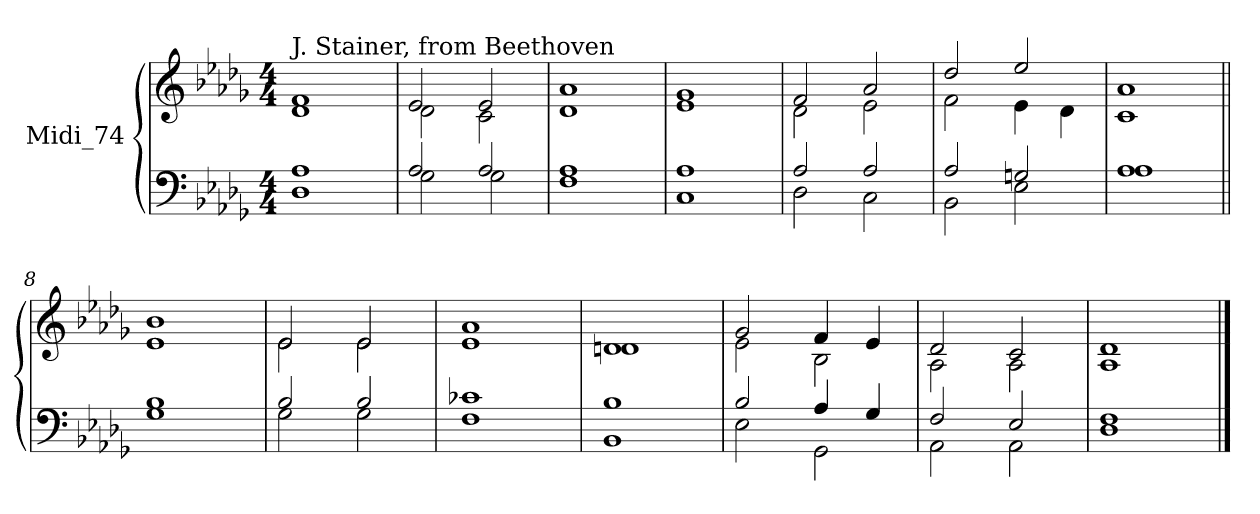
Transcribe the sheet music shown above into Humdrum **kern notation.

**kern	**kern
*part2	*part1
*staff2	*staff1
*I"Midi_74	*I"Midi_74
*clefF4	*clefG2
*k[b-e-a-d-g-]	*k[b-e-a-d-g-]
*D-:	*D-:
*M4/4	*M4/4
=1	=1
*^	*^
!	!	!LO:TX:a:t=J. Stainer, from Beethoven	!
1A-/	1D-\	1f/	1d-\
=2	=2	=2	=2
2A-/	2G-\	2e-/	2d-\
2A-/	2G-\	2e-/	2c\
=3	=3	=3	=3
1A-/	1F\	1a-/	1d-\
=4	=4	=4	=4
1A-/	1C\	1g-/	1e-\
=5	=5	=5	=5
2A-/	2D-\	2f/	2d-\
2A-/	2C\	2a-/	2e-\
=6	=6	=6	=6
2A-/	2BB-\	2dd-/	2f\
2Gn/	2E-\	2ee-/	4e-\
.	.	.	4d-\
=7	=7	=7	=7
1A-/	1A-\	1a-/	1c\
=8||	=8||	=8||	=8||
1B-/	1G-\	1b-/	1e-\
=9	=9	=9	=9
2B-/	2G-\	2e-/	2e-\
2B-/	2G-\	2e-/	2e-\
=10	=10	=10	=10
1c-X/	1F\	1a-/	1e-\
=11	=11	=11	=11
1B-/	1BB-\	1dn/	1d\
=12	=12	=12	=12
2B-/	2E-\	2g-/	2e-\
4A-/	2GG-\	4f/	2B-\
4G-/	.	4e-/	.
=13	=13	=13	=13
2F/	2AA-\	2d-/	2A-\
2E-/	2AA-\	2c/	2A-\
=14	=14	=14	=14
1F/	1D-\	1d-/	1A-\
*v	*v	*	*
*	*v	*v
==	==
*-	*-
